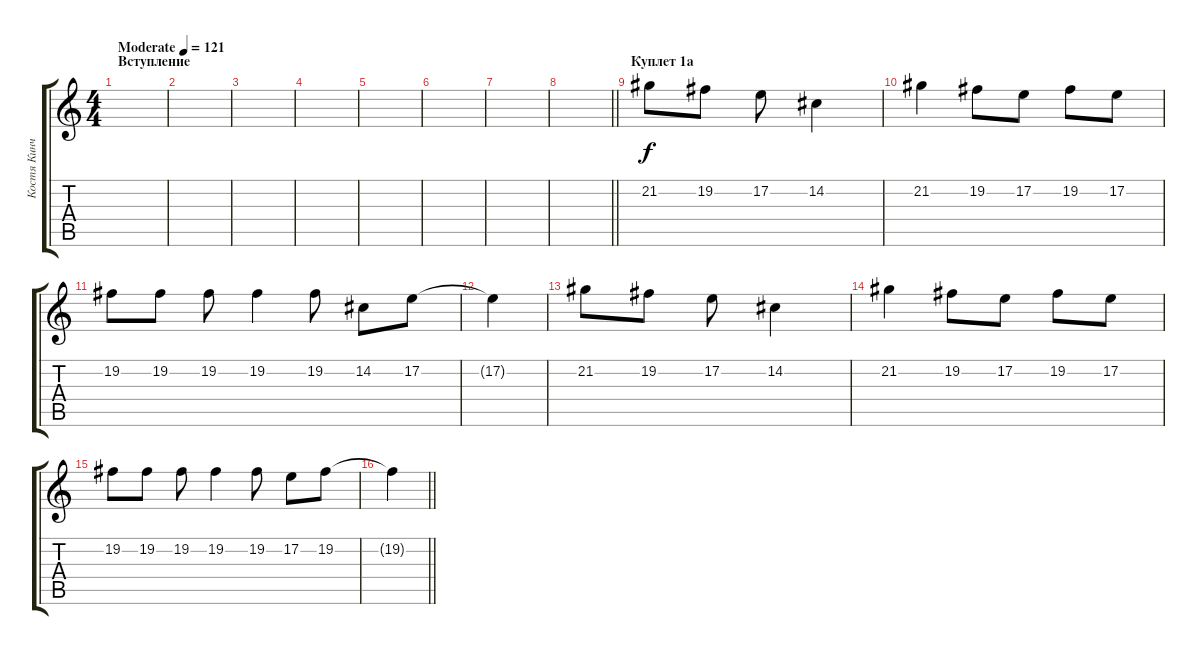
\track ("Костя Кинчев (Вокал)" "Костя Кинч") {instrument lead6voice}
\staff {score tabs}
\tuning (E4 B3 G3 D3 A2 E2) {hide}
\ts (4 4)
\section ("" "Вступление")
\tempo (121 "Moderate")
\clef g2
\ks c
|
|
|
|
|
|
|
\barLineRight lightlight
|
\section ("" "Куплет 1а")
21.2.8 19.2.8 17.2.8 14.2.4 |
21.2.4 19.2.8 17.2.8 19.2.8 17.2.8 |
19.2.8 19.2.8 19.2.8 19.2.4 19.2.8 14.2.8 17.2.8 |
17.2{t}.4 |
21.2.8 19.2.8 17.2.8 14.2.4 |
21.2.4 19.2.8 17.2.8 19.2.8 17.2.8 |
19.2.8 19.2.8 19.2.8 19.2.4 19.2.8 17.2.8 19.2.8 |
\barLineRight lightlight
19.2{t}.4
